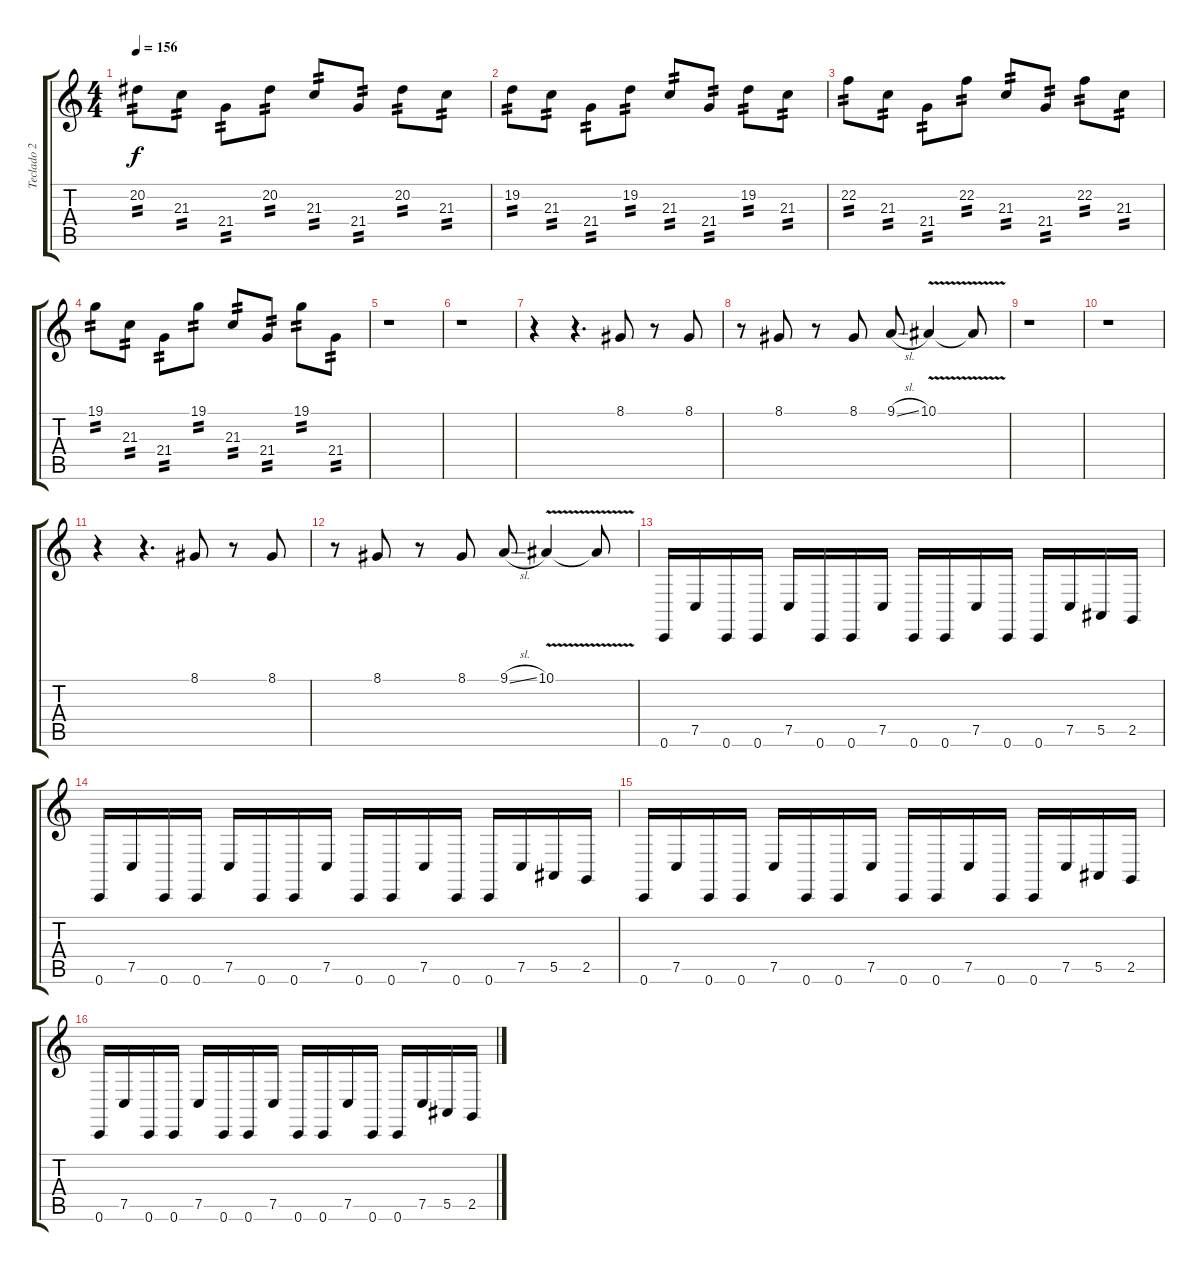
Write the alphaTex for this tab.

\track ("Teclado 2" "Teclado 2") {instrument recorder}
\staff {score tabs}
\tuning (C4 G3 Eb3 Bb2 F2 C2) {hide}
\ts (4 4)
\tempo 156
\clef g2
\ks c
20.2.8{tp 2 dy f} 21.3.8{tp 2} 21.4.8{tp 2} 20.2.8{tp 2} 21.3.8{tp 2} 21.4.8{tp 2} 20.2.8{tp 2} 21.3.8{tp 2} |
19.2.8{tp 2} 21.3.8{tp 2} 21.4.8{tp 2} 19.2.8{tp 2} 21.3.8{tp 2} 21.4.8{tp 2} 19.2.8{tp 2} 21.3.8{tp 2} |
22.2.8{tp 2} 21.3.8{tp 2} 21.4.8{tp 2} 22.2.8{tp 2} 21.3.8{tp 2} 21.4.8{tp 2} 22.2.8{tp 2} 21.3.8{tp 2} |
19.1.8{tp 2} 21.3.8{tp 2} 21.4.8{tp 2} 19.1.8{tp 2} 21.3.8{tp 2} 21.4.8{tp 2} 19.1.8{tp 2} 21.4.8{tp 2} |
r.1 |
r.1 |
r.4 r.4{d} 8.1.8{volume 13 instrument choiraahs} r.8 8.1.8 |
r.8 8.1.8 r.8 8.1.8 9.1{sl}.8 10.1{v}.4 10.1{t}.8 |
r.1{volume 0} |
r.1 |
r.4 r.4{d} 8.1.8{volume 12} r.8 8.1.8 |
r.8 8.1.8 r.8 8.1.8 9.1{sl}.8 10.1{v}.4 10.1{t}.8 |
0.6.16{volume 7 instrument lead2sawtooth} 7.5.16 0.6.16 0.6.16 7.5.16 0.6.16 0.6.16 7.5.16 0.6.16 0.6.16 7.5.16 0.6.16 0.6.16 7.5.16 5.5.16 2.5.16 |
0.6.16 7.5.16 0.6.16 0.6.16 7.5.16 0.6.16 0.6.16 7.5.16 0.6.16 0.6.16 7.5.16 0.6.16 0.6.16 7.5.16 5.5.16 2.5.16 |
0.6.16 7.5.16 0.6.16 0.6.16 7.5.16 0.6.16 0.6.16 7.5.16 0.6.16 0.6.16 7.5.16 0.6.16 0.6.16 7.5.16 5.5.16 2.5.16 |
0.6.16 7.5.16 0.6.16 0.6.16 7.5.16 0.6.16 0.6.16 7.5.16 0.6.16 0.6.16 7.5.16 0.6.16 0.6.16 7.5.16 5.5.16 2.5.16
